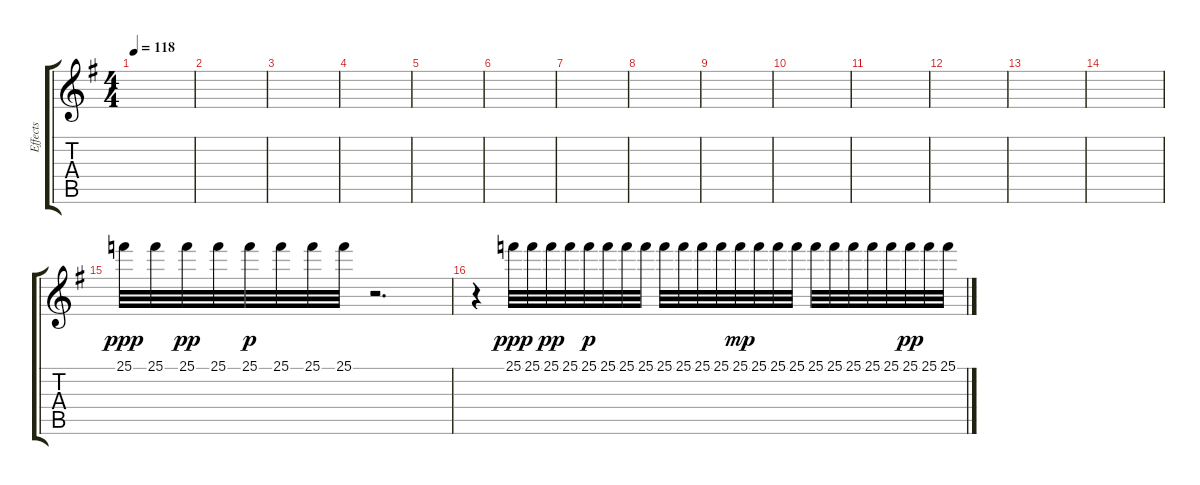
\track ("Effects" "Effects") {instrument gunshot}
\staff {score tabs}
\tuning (E4 B3 G3 D3 A2 E2) {hide}
\ts (4 4)
\tempo 118
\clef g2
\ks eminor
|
|
|
|
|
|
|
|
|
|
|
|
|
|
25.1.32{dy ppp volume 11 balance 6} 25.1.32 25.1.32{dy pp} 25.1.32 25.1.32{dy p} 25.1.32 25.1.32 25.1.32 r.2{d} |
r.4{volume 15 balance 9} 25.1.32{dy ppp} 25.1.32 25.1.32{dy pp} 25.1.32 25.1.32{dy p} 25.1.32 25.1.32 25.1.32 25.1.32 25.1.32 25.1.32 25.1.32 25.1.32{dy mp} 25.1.32 25.1.32 25.1.32 25.1.32 25.1.32 25.1.32 25.1.32 25.1.32 25.1.32{dy pp} 25.1.32 25.1.32
